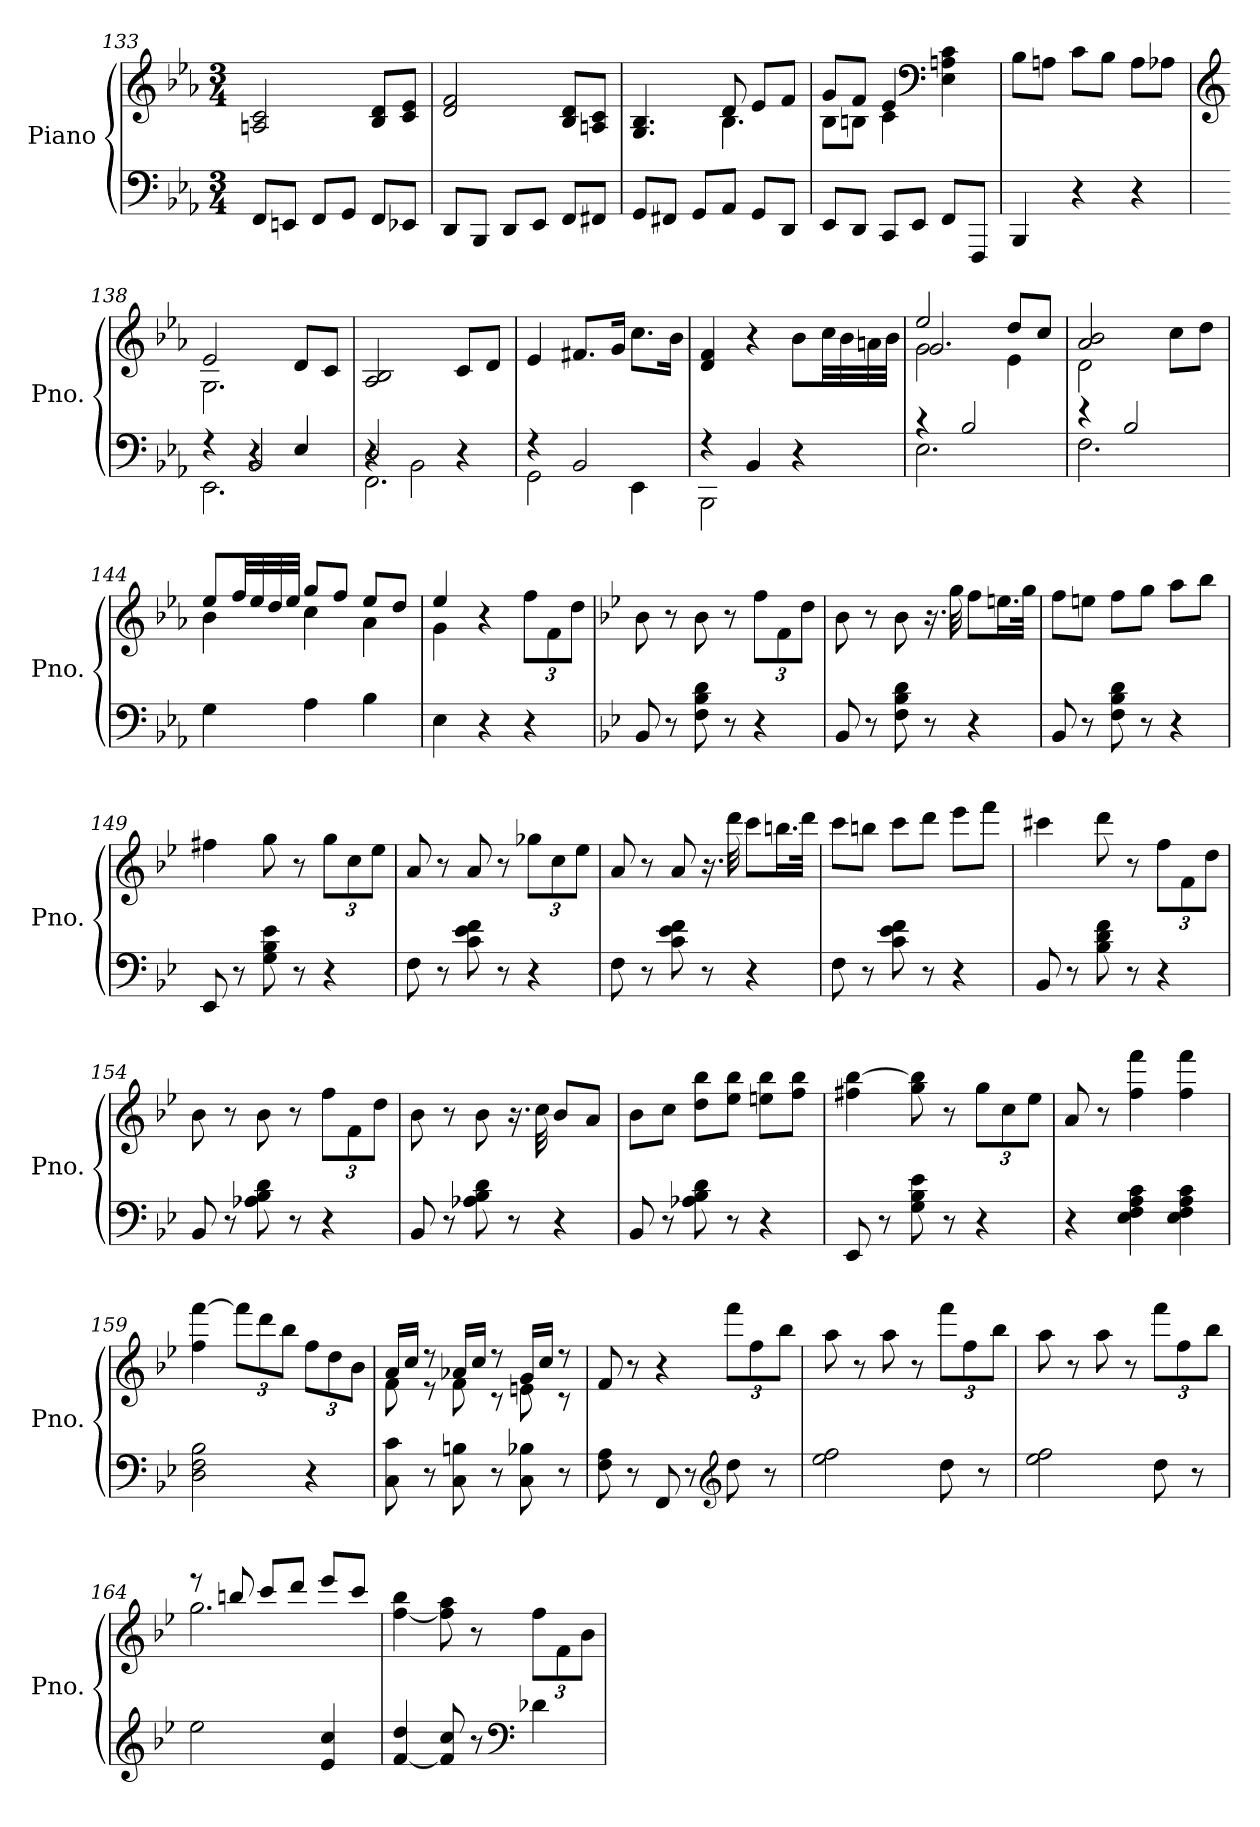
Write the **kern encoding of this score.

**kern	**kern
*part1	*part1
*staff2	*staff1
*I"Piano	*
*I'Pno.	*
!!LO:LB:g=z
*clefF4	*clefG2
*k[b-e-a-]	*k[b-e-a-]
*M3/4	*M3/4
=133	=133
8FF/L	2An/ 2c/
8EEn/J	.
8FF/L	.
8GG/J	.
8FF/L	8B-/ 8d/L
8EE-X/J	8c/ 8e-/J
=134	=134
8DD/L	2d/ 2f/
8BBB-/J	.
8DD/L	.
8EE-/J	.
8FF/L	8B-/ 8d/L
8FF#X/J	8An/ 8c/J
=135	=135
*	*^
8GG/L	4.G/ 4.B-/	4.ryy
8FF#X/J	.	.
8GG/L	.	.
8AA-/J	8d/	4.B-\
8GG/L	8e-/L	.
8DD/J	8f/J	.
=136	=136	=136
8EE-/L	8g/L	8B-\L
8DD/J	8f/J	8Bn\J
8CC/L	4e-/	4c\
8EE-/J	.	.
*	*clefF4	*
8FF/L	4E-\ 4An\ 4c\	4ryy
8FFF/J	.	.
*	*v	*v
=137	=137
4BBB-/	8B-\L
.	8An\J
4r	8c\L
.	8B-\J
4r	8A\L
.	8A-X\J
!!LO:PB:g=z
=138	=138
*	*clefG2
*^	*^
*	*^	*	*
4r	4ryy	2.EE-\	2e-/	2.G\
4r	2BB-/	.	.	.
4E-/	.	.	8d/L	.
.	.	.	8c/J	.
*	*	*	*v	*v
=139	=139	=139	=139
2D/	4r	2.FF\	2A-/ 2B-/
.	2BB-\	.	.
4r	.	.	8c/L
.	.	.	8d/J
*	*v	*v	*
=140	=140	=140
4r	2GG\	4e-/
2BB-/	.	8.f#X/L
.	.	16g/Jk
.	4EE-\	8.cc\L
.	.	16b-\Jk
=141	=141	=141
4r	2BBB-\	4d/ 4f/
4BB-/	.	4r
4r	4ryy	8b-\L
.	.	32cc\LL
.	.	32b-\
.	.	32an\
.	.	32b-\JJJ
=142	=142	=142
*	*	*^
*	*	*	*^
4r	2.E-\	2ee-/	2g\	2.g/
2B-/	.	.	.	.
.	.	8dd/L	4e-\	.
.	.	8cc/J	.	.
*	*	*	*v	*v
=143	=143	=143	=143
4r	2.F\	2a-/ 2b-/	2d\
2B-/	.	.	.
.	.	8cc\L	4ryy
.	.	8dd\J	.
*v	*v	*	*
=144	=144	=144
4G\	8ee-/L	4b-\
.	32ff/LL	.
.	32ee-/	.
.	32dd/	.
.	32ee-/JJJ	.
4A-\	8gg/L	4cc\
.	8ff/J	.
4B-\	8ee-/L	4a-\
.	8dd/J	.
!!LO:LB:g=z	!!
=145	=145	=145
4E-\	4ee-/	4g\
4r	4r	2ryy
*	*Xbrackettup	*
4r	12ff\L	.
.	12f\	.
.	12dd\J	.
*	*v	*v
=146	=146
*k[b-e-]	*k[b-e-]
8BB-/	8b-\
8r	8r
8F\ 8B-\ 8d\	8b-\
8r	8r
4r	12ff\L
.	12f\
.	12dd\J
=147	=147
8BB-/	8b-\
8r	8r
8F\ 8B-\ 8d\	8b-\
8r	16.r
.	32gg\
4r	8ff\L
.	16.een\L
.	32gg\JJk
=148	=148
8BB-/	8ff\L
8r	8een\J
8F\ 8B-\ 8d\	8ff\L
8r	8gg\J
4r	8aa\L
.	8bb-\J
=149	=149
8EE-/	4ff#X\
8r	.
8G\ 8B-\ 8e-\	8gg\
8r	8r
4r	12gg\L
.	12cc\
.	12ee-\J
!!LO:LB:g=z
=150	=150
8F\	8a/
8r	8r
8c\ 8e-\ 8f\	8a/
8r	8r
4r	12gg-X\L
.	12cc\
.	12ee-\J
=151	=151
8F\	8a/
8r	8r
8c\ 8e-\ 8f\	8a/
8r	16.r
.	32ddd\
4r	8ccc\L
.	16.bbn\L
.	32ddd\JJk
=152	=152
8F\	8ccc\L
8r	8bbn\J
8c\ 8e-\ 8f\	8ccc\L
8r	8ddd\J
4r	8eee-\L
.	8fff\J
=153	=153
8BB-/	4ccc#X\
8r	.
8B-\ 8d\ 8f\	8ddd\
8r	8r
4r	12ff\L
.	12f\
.	12dd\J
=154	=154
8BB-/	8b-\
8r	8r
8A-X\ 8B-\ 8d\	8b-\
8r	8r
4r	12ff\L
.	12f\
.	12dd\J
!!LO:LB:g=z
=155	=155
8BB-/	8b-\
8r	8r
8A-X\ 8B-\ 8d\	8b-\
8r	16.r
.	32cc\
4r	8b-/L
.	8a/J
=156	=156
8BB-/	8b-\L
8r	8cc\J
8A-X\ 8B-\ 8d\	8dd\ 8bb-\L
8r	8ee-\ 8bb-\J
4r	8een\ 8bb-\L
.	8ff\ 8bb-\J
=157	=157
8EE-/	4ff#X\ [4bb-\
8r	.
8G\ 8B-\ 8e-\	8gg\ 8bb-\]
8r	8r
4r	12gg\L
.	12cc\
.	12ee-\J
=158	=158
4r	8a/
.	8r
4E-\ 4F\ 4A\ 4c\	4ff\ 4fff\
4E-\ 4F\ 4A\ 4c\	4ff\ 4fff\
=159	=159
2D\ 2F\ 2B-\	4ff\ [4fff\
.	12fff\L]
.	12ddd\
.	12bb-\J
4r	12ff\L
.	12dd\
.	12b-\J
!!LO:LB:g=z
=160	=160
*	*^
8C\ 8c\	16a/LL	8f\
.	16cc/JJ	.
8r	8r	8r
8C\ 8Bn\	16a-X/LL	8f\
.	16cc/JJ	.
8r	8r	8r
8C\ 8B-X\	16g/LL	8en\
.	16cc/JJ	.
8r	8r	8r
*	*v	*v
=161	=161
8F\ 8A\	8f/
8r	8r
8FF/	4r
8r	.
*clefG2	*
8dd\	12fff\L
.	12ff\
8r	.
.	12bb-\J
=162	=162
2ee-\ 2ff\	8aa\
.	8r
.	8aa\
.	8r
8dd\	12fff\L
.	12ff\
8r	.
.	12bb-\J
=163	=163
2ee-\ 2ff\	8aa\
.	8r
.	8aa\
.	8r
8dd\	12fff\L
.	12ff\
8r	.
.	12bb-\J
=164	=164
*	*^
2ee-\	8r	2.gg\
.	8bbn/	.
.	8ccc/L	.
.	8ddd/J	.
4e-/ 4cc/	8eee-/L	.
.	8ccc/J	.
*	*v	*v
!!LO:LB:g=z
=165	=165
[4f/ 4dd/	[4ff\ 4bb-\
8f/] 8cc/	8ff\] 8aa\
8r	8r
*clefF4	*
4d-X\	12ff\L
.	12f\
.	12b-\J
=	=
*-	*-
